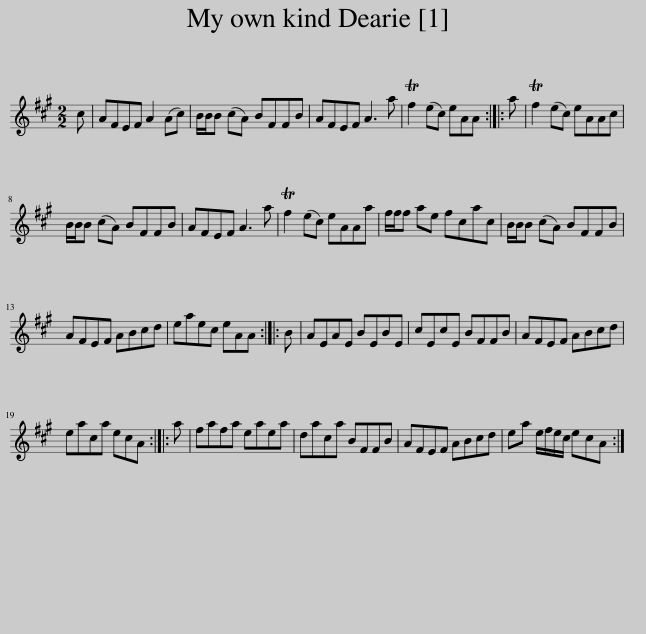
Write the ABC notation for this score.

X:1
L:1/8
M:2/2
I:linebreak $
K:A
V:1 treble
V:1
 c | AFEF A2 (Ac) | B/B/B (cA) BFFB | AFEF A3 a | Tf2 (ec) eAA :: %5
 a | Tf2 (ec) eAAc |$ B/B/B (cA) BFFB | AFEF A3 a | Tf2 (ec) eAAa | %10
 f/f/f ae fcac | B/B/B (cA) BFFB |$ AFEF ABcd | eaec eAA :: B | %15
 AEAE BEBE | cEcE BFFB | AFEF ABcd |$ eaca ecA :: a | %20
 fafa eaea | daca BFFB | AFEF ABcd | ea e/f/e/c/ ecA :| %24
